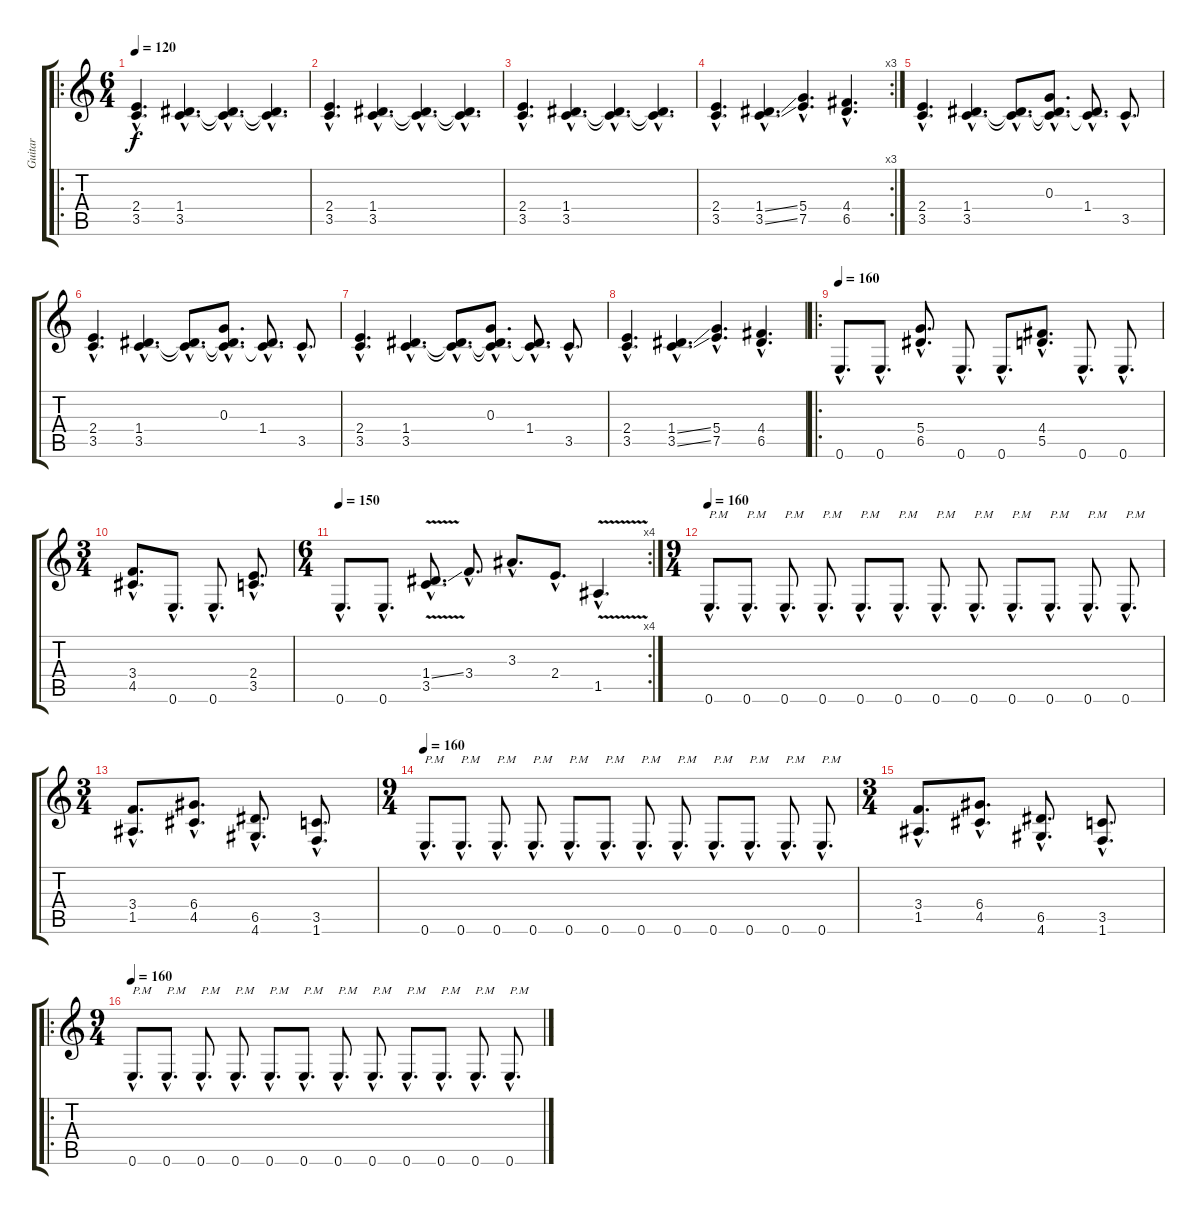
\track ("Guitar" "Guitar") {instrument distortionguitar}
\staff {score tabs}
\tuning (E4 B3 G3 D3 A2 E2) {hide}
\ro
\ts (6 4)
\tempo 120
\clef g2
\ks c
(2.4{hac} 3.5{hac}).4{d dy f instrument distortionguitar} (1.4{hac} 3.5{hac}).4{d} (1.4{hac t} 3.5{hac t}).4{d} (1.4{hac t} 3.5{hac t}).4{d} |
(2.4{hac} 3.5{hac}).4{d} (1.4{hac} 3.5{hac}).4{d} (1.4{hac t} 3.5{hac t}).4{d} (1.4{hac t} 3.5{hac t}).4{d} |
(2.4{hac} 3.5{hac}).4{d} (1.4{hac} 3.5{hac}).4{d} (1.4{hac t} 3.5{hac t}).4{d} (1.4{hac t} 3.5{hac t}).4{d} |
\rc 3
(2.4{hac} 3.5{hac}).4{d} (1.4{ss hac} 3.5{ss hac}).4{d} (5.4{hac} 7.5{hac}).4{d} (4.4{hac} 6.5{hac}).4{d} |
(2.4{hac} 3.5{hac}).4{d} (1.4{hac} 3.5{hac}).4{d} (1.4{hac t} 3.5{hac t}).8{d} (0.3{hac} 1.4{hac t} 3.5{hac t}).8{d} (1.4{hac} 3.5{hac t}).8{d} 3.5{hac}.8{d} |
(2.4{hac} 3.5{hac}).4{d} (1.4{hac} 3.5{hac}).4{d} (1.4{hac t} 3.5{hac t}).8{d} (0.3{hac} 1.4{hac t} 3.5{hac t}).8{d} (1.4{hac} 3.5{hac t}).8{d} 3.5{hac}.8{d} |
(2.4{hac} 3.5{hac}).4{d} (1.4{hac} 3.5{hac}).4{d} (1.4{hac t} 3.5{hac t}).8{d} (0.3{hac} 1.4{hac t} 3.5{hac t}).8{d} (1.4{hac} 3.5{hac t}).8{d} 3.5{hac}.8{d} |
(2.4{hac} 3.5{hac}).4{d} (1.4{ss hac} 3.5{ss hac}).4{d} (5.4{hac} 7.5{hac}).4{d} (4.4{hac} 6.5{hac}).4{d} |
\ro
\tempo 160
0.6{hac}.8{d} 0.6{hac}.8{d} (5.4{hac} 6.5{hac}).8{d} 0.6{hac}.8{d} 0.6{hac}.8{d} (4.4{hac} 5.5{hac}).8{d} 0.6{hac}.8{d} 0.6{hac}.8{d} |
\ts (3 4)
(3.4{hac} 4.5{hac}).8{d} 0.6{hac}.8{d} 0.6{hac}.8{d} (2.4{hac} 3.5{hac}).8{d} |
\rc 4
\ts (6 4)
\tempo 150
0.6{hac}.8{d} 0.6{hac}.8{d} (1.4{ss hac} 3.5{v hac}).8{d} 3.4{hac}.8{d} 3.3{hac}.8{d} 2.4{hac}.8{d} 1.5{v hac}.4{d} |
\ts (9 4)
\tempo 160
0.6{hac}.8{d txt "P.M"} 0.6{hac}.8{d txt "P.M"} 0.6{hac}.8{d txt "P.M"} 0.6{hac}.8{d txt "P.M"} 0.6{hac}.8{d txt "P.M"} 0.6{hac}.8{d txt "P.M"} 0.6{hac}.8{d txt "P.M"} 0.6{hac}.8{d txt "P.M"} 0.6{hac}.8{d txt "P.M"} 0.6{hac}.8{d txt "P.M"} 0.6{hac}.8{d txt "P.M"} 0.6{hac}.8{d txt "P.M"} |
\ts (3 4)
(3.4{hac} 1.5{hac}).8{d} (6.4{hac} 4.5{hac}).8{d} (6.5{hac} 4.6{hac}).8{d} (3.5{hac} 1.6{hac}).8{d} |
\ts (9 4)
\tempo 160
0.6{hac}.8{d txt "P.M"} 0.6{hac}.8{d txt "P.M"} 0.6{hac}.8{d txt "P.M"} 0.6{hac}.8{d txt "P.M"} 0.6{hac}.8{d txt "P.M"} 0.6{hac}.8{d txt "P.M"} 0.6{hac}.8{d txt "P.M"} 0.6{hac}.8{d txt "P.M"} 0.6{hac}.8{d txt "P.M"} 0.6{hac}.8{d txt "P.M"} 0.6{hac}.8{d txt "P.M"} 0.6{hac}.8{d txt "P.M"} |
\ts (3 4)
(3.4{hac} 1.5{hac}).8{d} (6.4{hac} 4.5{hac}).8{d} (6.5{hac} 4.6{hac}).8{d} (3.5{hac} 1.6{hac}).8{d} |
\ro
\ts (9 4)
\tempo 160
0.6{hac}.8{d txt "P.M"} 0.6{hac}.8{d txt "P.M"} 0.6{hac}.8{d txt "P.M"} 0.6{hac}.8{d txt "P.M"} 0.6{hac}.8{d txt "P.M"} 0.6{hac}.8{d txt "P.M"} 0.6{hac}.8{d txt "P.M"} 0.6{hac}.8{d txt "P.M"} 0.6{hac}.8{d txt "P.M"} 0.6{hac}.8{d txt "P.M"} 0.6{hac}.8{d txt "P.M"} 0.6{hac}.8{d txt "P.M"}
